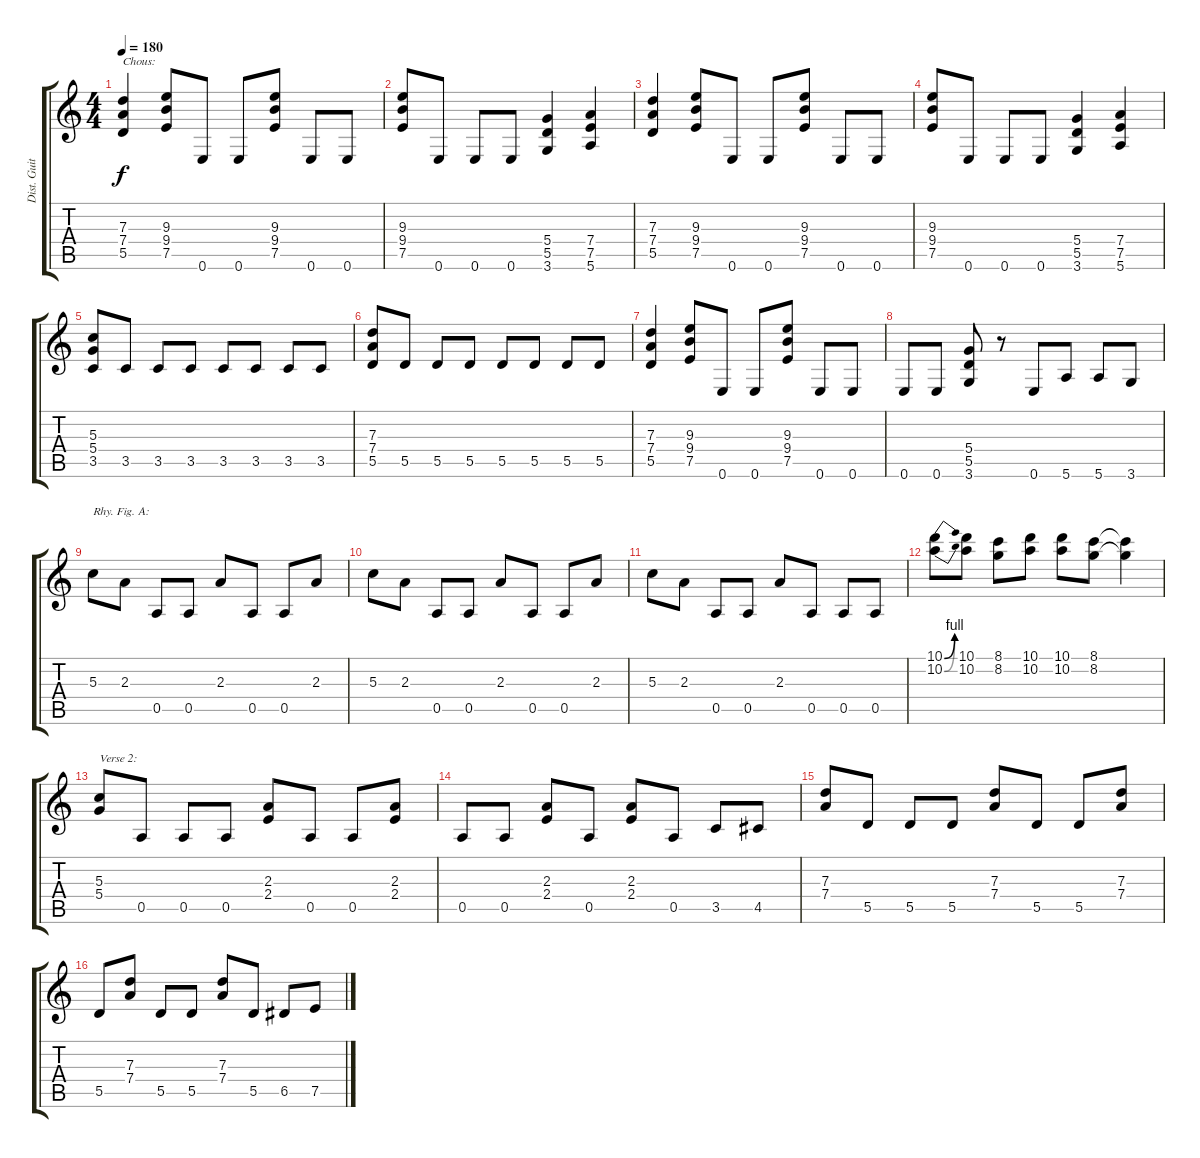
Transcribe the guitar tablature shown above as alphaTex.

\track ("Dist. Guitar 1" "Dist. Guit") {instrument overdrivenguitar}
\staff {score tabs}
\tuning (E4 B3 G3 D3 A2 E2) {hide}
\ts (4 4)
\tempo 180
\clef g2
\ks c
(7.3 7.4 5.5).4{txt "Chous:" dy f} (9.3 9.4 7.5).8 0.6.8 0.6.8 (9.3 9.4 7.5).8 0.6.8 0.6.8 |
(9.3 9.4 7.5).8 0.6.8 0.6.8 0.6.8 (5.4 5.5 3.6).4 (7.4 7.5 5.6).4 |
(7.3 7.4 5.5).4 (9.3 9.4 7.5).8 0.6.8 0.6.8 (9.3 9.4 7.5).8 0.6.8 0.6.8 |
(9.3 9.4 7.5).8 0.6.8 0.6.8 0.6.8 (5.4 5.5 3.6).4 (7.4 7.5 5.6).4 |
(5.3 5.4 3.5).8 3.5.8 3.5.8 3.5.8 3.5.8 3.5.8 3.5.8 3.5.8 |
(7.3 7.4 5.5).8 5.5.8 5.5.8 5.5.8 5.5.8 5.5.8 5.5.8 5.5.8 |
(7.3 7.4 5.5).4 (9.3 9.4 7.5).8 0.6.8 0.6.8 (9.3 9.4 7.5).8 0.6.8 0.6.8 |
0.6.8 0.6.8 (5.4 5.5 3.6).8 r.8 0.6.8 5.6.8 5.6.8 3.6.8 |
5.3.8{txt "Rhy. Fig. A:"} 2.3.8 0.5.8 0.5.8 2.3.8 0.5.8 0.5.8 2.3.8 |
5.3.8 2.3.8 0.5.8 0.5.8 2.3.8 0.5.8 0.5.8 2.3.8 |
5.3.8 2.3.8 0.5.8 0.5.8 2.3.8 0.5.8 0.5.8 0.5.8 |
(10.1{be (bend 0 0 60 4)} 10.2{be (bend 0 0 60 4)}).8 (10.1 10.2).8 (8.1 8.2).8 (10.1 10.2).8 (10.1 10.2).8 (8.1 8.2).8 (8.1{t} 8.2{t}).4 |
(5.3 5.4).8{txt "Verse 2:"} 0.5.8 0.5.8 0.5.8 (2.3 2.4).8 0.5.8 0.5.8 (2.3 2.4).8 |
0.5.8 0.5.8 (2.3 2.4).8 0.5.8 (2.3 2.4).8 0.5.8 3.5.8 4.5.8 |
(7.3 7.4).8 5.5.8 5.5.8 5.5.8 (7.3 7.4).8 5.5.8 5.5.8 (7.3 7.4).8 |
5.5.8 (7.3 7.4).8 5.5.8 5.5.8 (7.3 7.4).8 5.5.8 6.5.8 7.5.8
